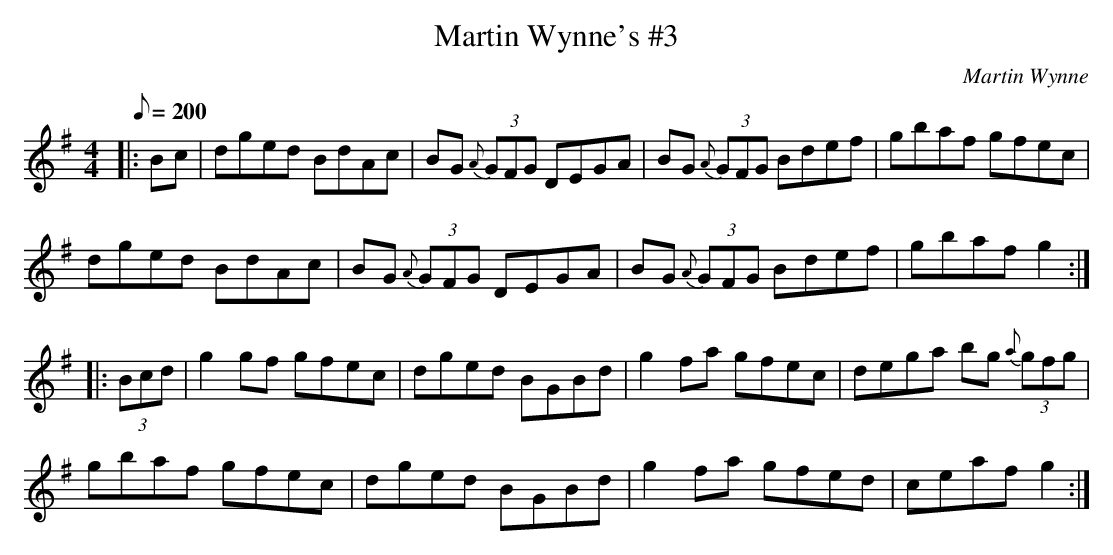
X:1
T:Martin Wynne's #3
M:4/4
L:1/8
Q:200
C:Martin Wynne
K:G
|:Bc|dged BdAc|BG {A}(3GFG DEGA|BG {A}(3GFG Bdef|gbaf gfec|
dged BdAc|BG {A}(3GFG DEGA|BG {A}(3GFG Bdef|gbaf g2:|
|:(3Bcd|g2 gf gfec|dged BGBd|g2 fa gfec|dega bg {a}(3gfg|
gbaf gfec|dged BGBd|g2 fa gfed|ceaf g2:|
